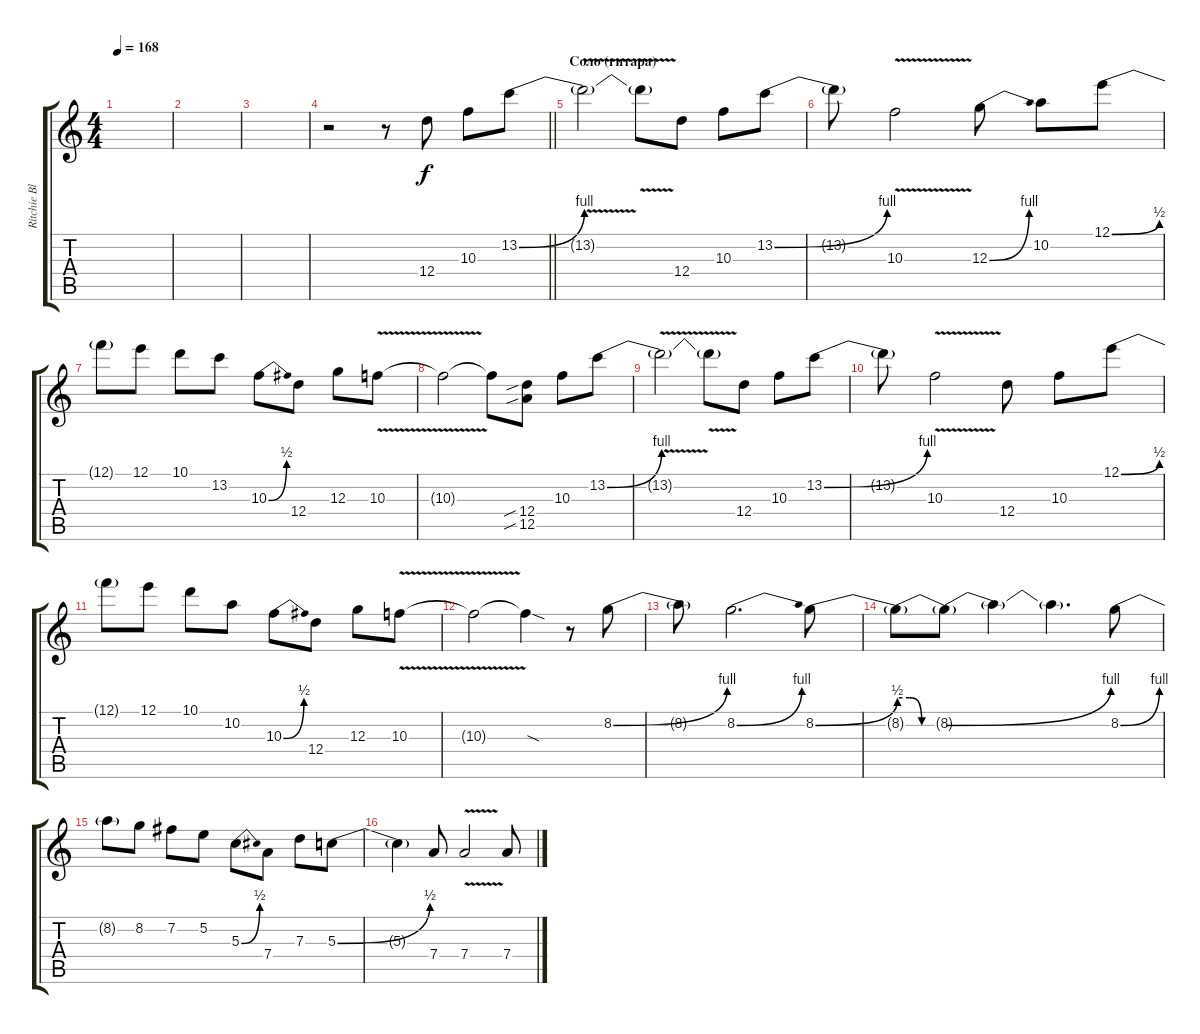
\track ("Ritchie Blackmore (lead)" "Ritchie Bl") {instrument distortionguitar}
\staff {score tabs}
\tuning (E4 B3 G3 D3 A2 E2) {hide}
\ts (4 4)
\tempo 168
\clef g2
\ks c
|
|
|
\barLineRight lightlight
r.2 r.8 12.4.8 10.3.8 13.2{be (bend 0 0 60 4)}.8 |
\section ("" "Соло (гитара)")
13.2{v t}.2 13.2{t}.8 12.4.8 10.3.8 13.2{be (bend 0 0 60 4)}.8 |
13.2{t}.8 10.3{v}.2 12.3{be (bend 0 0 60 4)}.8 10.2.8 12.1{be (bend 0 0 60 2)}.8 |
12.1{t}.8 12.1.8 10.1.8 13.2.8 10.3{be (bend 0 0 60 2)}.8 12.4.8 12.3.8 10.3{v}.8 |
10.3{t}.2 10.3{t}.8 (12.4{sib} 12.5{sib}).8 10.3.8 13.2{be (bend 0 0 60 4)}.8 |
13.2{v t}.2 13.2{t}.8 12.4.8 10.3.8 13.2{be (bend 0 0 60 4)}.8 |
13.2{t}.8 10.3{v}.2 12.4.8 10.3.8 12.1{be (bend 0 0 60 2)}.8 |
12.1{t}.8 12.1.8 10.1.8 10.2.8 10.3{be (bend 0 0 60 2)}.8 12.4.8 12.3.8 10.3{v}.8 |
10.3{t}.2 10.3{sod t}.4 r.8 8.2{be (bend 0 0 60 4)}.8 |
8.2{t}.8 8.2{be (bend 0 0 60 4)}.2{d} 8.2{be (bend 0 0 60 2)}.8 |
8.2{be (custom 0 2 15 2 30 0 60 0) t}.8 8.2{be (bend 0 0 60 4) t}.8 8.2{t}.4 8.2{t}.4{d} 8.2{be (bend 0 0 60 4)}.8 |
8.2{t}.8 8.2.8 7.2.8 5.2.8 5.3{be (bend 0 0 60 2)}.8 7.4.8 7.3.8 5.3{be (bend 0 0 60 2)}.8 |
5.3{t}.4 7.4.8 7.4{v}.2 7.4.8
